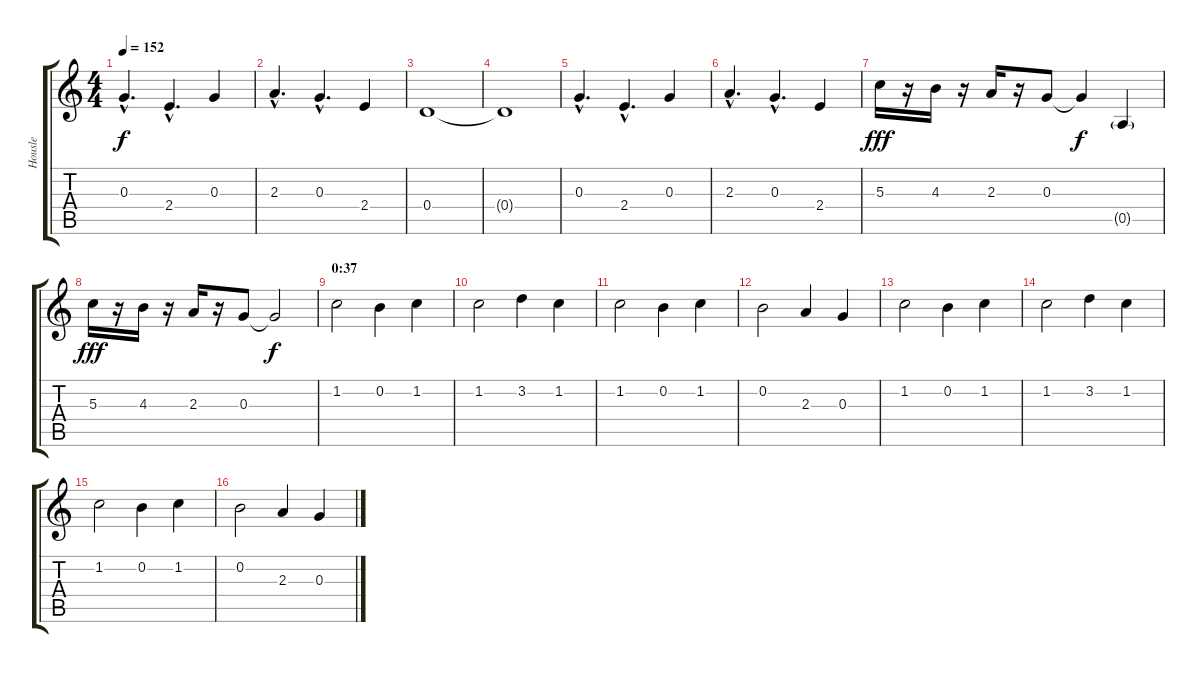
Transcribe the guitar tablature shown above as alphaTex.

\track ("Housle" "Housle") {instrument violin}
\staff {score tabs}
\tuning (E5 B4 G4 D4 A3 E3) {hide}
\ts (4 4)
\tempo 152
\clef g2
\ks c
0.3{hac}.4{d dy f} 2.4{hac}.4{d} 0.3.4 |
2.3{hac}.4{d} 0.3{hac}.4{d} 2.4.4 |
0.4.1 |
0.4{t}.1 |
0.3{hac}.4{d} 2.4{hac}.4{d} 0.3.4 |
2.3{hac}.4{d} 0.3{hac}.4{d} 2.4.4 |
5.3.16{dy fff} r.16 4.3.16 r.16 2.3.16 r.16 0.3.8 0.3{t}.4{dy f} 0.5{g}.4 |
5.3.16{dy fff} r.16 4.3.16 r.16 2.3.16 r.16 0.3.8 0.3{t}.2{dy f} |
\section ("" "0:37")
1.2.2{volume 11} 0.2.4 1.2.4 |
1.2.2 3.2.4 1.2.4 |
1.2.2 0.2.4 1.2.4 |
0.2.2 2.3.4 0.3.4 |
1.2.2 0.2.4 1.2.4 |
1.2.2 3.2.4 1.2.4 |
1.2.2 0.2.4 1.2.4 |
0.2.2 2.3.4 0.3.4
